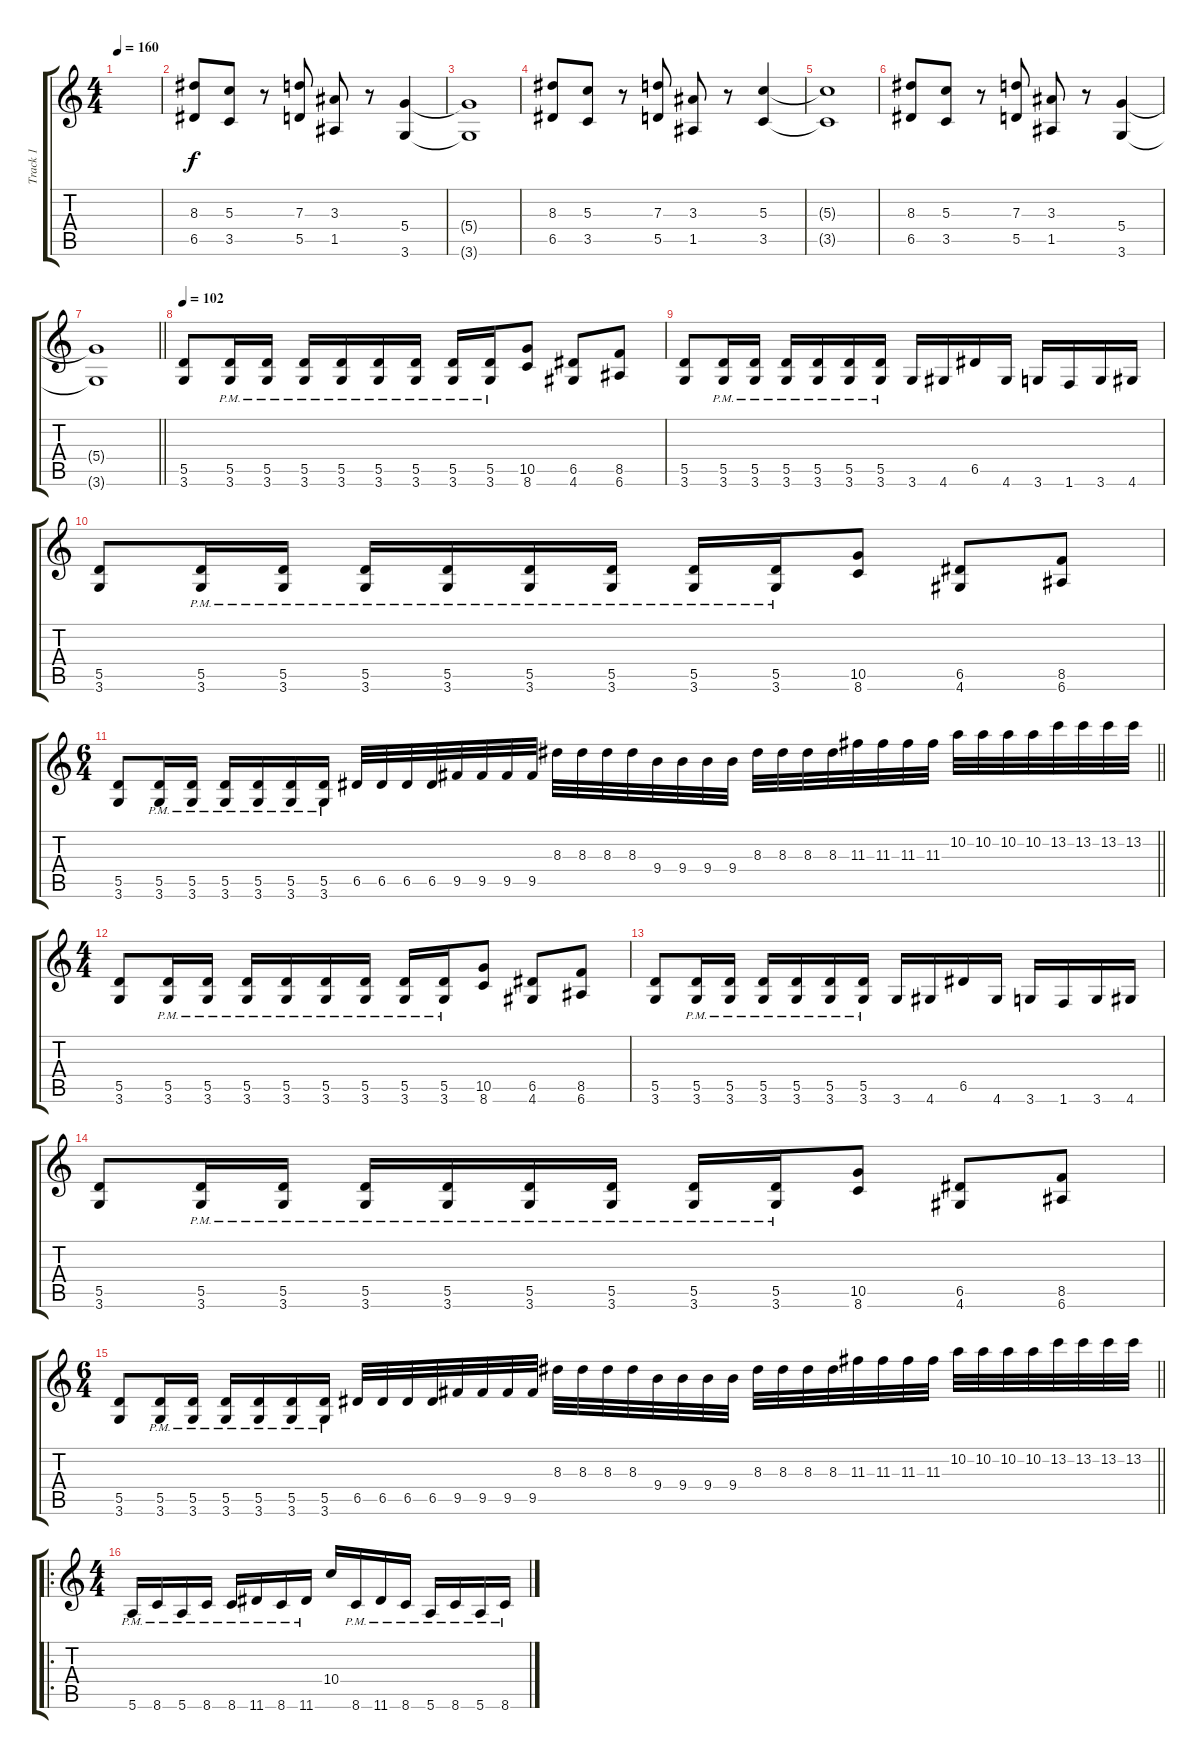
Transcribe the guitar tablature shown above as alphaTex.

\track ("Track 1" "Track 1") {instrument distortionguitar}
\staff {score tabs}
\tuning (E4 B3 G3 D3 A2 E2) {hide}
\ts (4 4)
\tempo 160
\clef g2
\ks c
|
(8.3 6.5).8 (5.3 3.5).8 r.8 (7.3 5.5).8 (3.3 1.5).8 r.8 (5.4 3.6).4 |
(5.4{t} 3.6{t}).1 |
(8.3 6.5).8 (5.3 3.5).8 r.8 (7.3 5.5).8 (3.3 1.5).8 r.8 (5.3 3.5).4 |
(5.3{t} 3.5{t}).1 |
(8.3 6.5).8 (5.3 3.5).8 r.8 (7.3 5.5).8 (3.3 1.5).8 r.8 (5.4 3.6).4 |
\barLineRight lightlight
(5.4{t} 3.6{t}).1 |
\tempo 102
(5.5 3.6).8 (5.5{pm} 3.6{pm}).16 (5.5{pm} 3.6{pm}).16 (5.5{pm} 3.6{pm}).16 (5.5{pm} 3.6{pm}).16 (5.5{pm} 3.6{pm}).16 (5.5{pm} 3.6{pm}).16 (5.5{pm} 3.6{pm}).16 (5.5{pm} 3.6{pm}).16 (10.5 8.6).8 (6.5 4.6).8 (8.5 6.6).8 |
(5.5 3.6).8 (5.5{pm} 3.6{pm}).16 (5.5{pm} 3.6{pm}).16 (5.5{pm} 3.6{pm}).16 (5.5{pm} 3.6{pm}).16 (5.5{pm} 3.6{pm}).16 (5.5{pm} 3.6{pm}).16 3.6.16 4.6.16 6.5.16 4.6.16 3.6.16 1.6.16 3.6.16 4.6.16 |
(5.5 3.6).8 (5.5{pm} 3.6{pm}).16 (5.5{pm} 3.6{pm}).16 (5.5{pm} 3.6{pm}).16 (5.5{pm} 3.6{pm}).16 (5.5{pm} 3.6{pm}).16 (5.5{pm} 3.6{pm}).16 (5.5{pm} 3.6{pm}).16 (5.5{pm} 3.6{pm}).16 (10.5 8.6).8 (6.5 4.6).8 (8.5 6.6).8 |
\ts (6 4)
\barLineRight lightlight
(5.5 3.6).8 (5.5{pm} 3.6{pm}).16 (5.5{pm} 3.6{pm}).16 (5.5{pm} 3.6{pm}).16 (5.5{pm} 3.6{pm}).16 (5.5{pm} 3.6{pm}).16 (5.5{pm} 3.6{pm}).16 6.5.32 6.5.32 6.5.32 6.5.32 9.5.32 9.5.32 9.5.32 9.5.32 8.3.32 8.3.32 8.3.32 8.3.32 9.4.32 9.4.32 9.4.32 9.4.32 8.3.32 8.3.32 8.3.32 8.3.32 11.3.32 11.3.32 11.3.32 11.3.32 10.2.32 10.2.32 10.2.32 10.2.32 13.2.32 13.2.32 13.2.32 13.2.32 |
\ts (4 4)
(5.5 3.6).8 (5.5{pm} 3.6{pm}).16 (5.5{pm} 3.6{pm}).16 (5.5{pm} 3.6{pm}).16 (5.5{pm} 3.6{pm}).16 (5.5{pm} 3.6{pm}).16 (5.5{pm} 3.6{pm}).16 (5.5{pm} 3.6{pm}).16 (5.5{pm} 3.6{pm}).16 (10.5 8.6).8 (6.5 4.6).8 (8.5 6.6).8 |
(5.5 3.6).8 (5.5{pm} 3.6{pm}).16 (5.5{pm} 3.6{pm}).16 (5.5{pm} 3.6{pm}).16 (5.5{pm} 3.6{pm}).16 (5.5{pm} 3.6{pm}).16 (5.5{pm} 3.6{pm}).16 3.6.16 4.6.16 6.5.16 4.6.16 3.6.16 1.6.16 3.6.16 4.6.16 |
(5.5 3.6).8 (5.5{pm} 3.6{pm}).16 (5.5{pm} 3.6{pm}).16 (5.5{pm} 3.6{pm}).16 (5.5{pm} 3.6{pm}).16 (5.5{pm} 3.6{pm}).16 (5.5{pm} 3.6{pm}).16 (5.5{pm} 3.6{pm}).16 (5.5{pm} 3.6{pm}).16 (10.5 8.6).8 (6.5 4.6).8 (8.5 6.6).8 |
\ts (6 4)
\barLineRight lightlight
(5.5 3.6).8 (5.5{pm} 3.6{pm}).16 (5.5{pm} 3.6{pm}).16 (5.5{pm} 3.6{pm}).16 (5.5{pm} 3.6{pm}).16 (5.5{pm} 3.6{pm}).16 (5.5{pm} 3.6{pm}).16 6.5.32 6.5.32 6.5.32 6.5.32 9.5.32 9.5.32 9.5.32 9.5.32 8.3.32 8.3.32 8.3.32 8.3.32 9.4.32 9.4.32 9.4.32 9.4.32 8.3.32 8.3.32 8.3.32 8.3.32 11.3.32 11.3.32 11.3.32 11.3.32 10.2.32 10.2.32 10.2.32 10.2.32 13.2.32 13.2.32 13.2.32 13.2.32 |
\ro
\ts (4 4)
5.6{pm}.16 8.6{pm}.16 5.6{pm}.16 8.6{pm}.16 8.6{pm}.16 11.6{pm}.16 8.6{pm}.16 11.6{pm}.16 10.4.16 8.6{pm}.16 11.6{pm}.16 8.6{pm}.16 5.6{pm}.16 8.6{pm}.16 5.6{pm}.16 8.6{pm}.16
